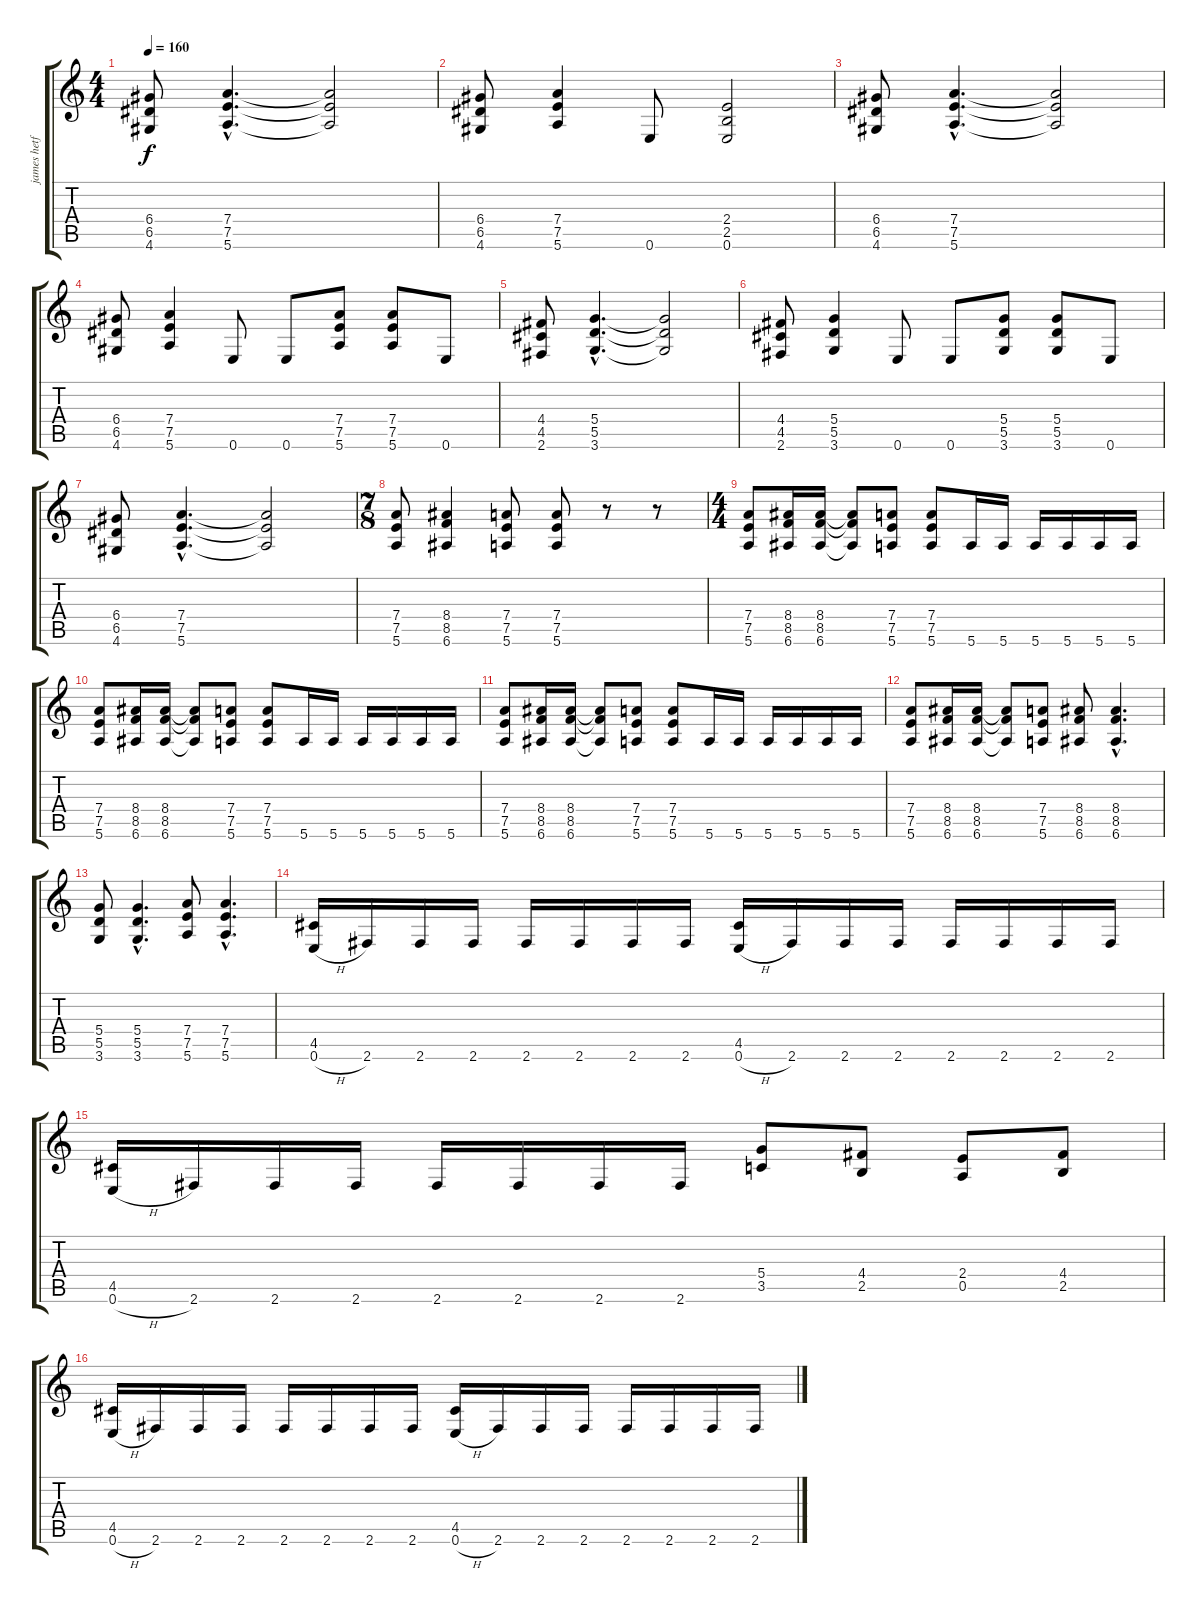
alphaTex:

\track ("james hetfield" "james hetf") {instrument overdrivenguitar}
\staff {score tabs}
\tuning (E4 B3 G3 D3 A2 E2) {hide}
\ts (4 4)
\tempo 160
\clef g2
\ks c
(6.4 6.5 4.6).8{dy f} (7.4{hac} 7.5{hac} 5.6{hac}).4{d} (7.4{t} 7.5{t} 5.6{t}).2 |
(6.4 6.5 4.6).8 (7.4 7.5 5.6).4 0.6.8 (2.4 2.5 0.6).2 |
(6.4 6.5 4.6).8 (7.4{hac} 7.5{hac} 5.6{hac}).4{d} (7.4{t} 7.5{t} 5.6{t}).2 |
(6.4 6.5 4.6).8 (7.4 7.5 5.6).4 0.6.8 0.6.8 (7.4 7.5 5.6).8 (7.4 7.5 5.6).8 0.6.8 |
(4.4 4.5 2.6).8 (5.4{hac} 5.5{hac} 3.6{hac}).4{d} (5.4{t} 5.5{t} 3.6{t}).2 |
(4.4 4.5 2.6).8 (5.4 5.5 3.6).4 0.6.8 0.6.8 (5.4 5.5 3.6).8 (5.4 5.5 3.6).8 0.6.8 |
(6.4 6.5 4.6).8 (7.4{hac} 7.5{hac} 5.6{hac}).4{d} (7.4{t} 7.5{t} 5.6{t}).2 |
\ts (7 8)
(7.4 7.5 5.6).8 (8.4 8.5 6.6).4 (7.4 7.5 5.6).8 (7.4 7.5 5.6).8 r.8 r.8 |
\ts (4 4)
(7.4 7.5 5.6).8 (8.4 8.5 6.6).16 (8.4 8.5 6.6).16 (8.4{t} 8.5{t} 6.6{t}).8 (7.4 7.5 5.6).8 (7.4 7.5 5.6).8 5.6.16 5.6.16 5.6.16 5.6.16 5.6.16 5.6.16 |
(7.4 7.5 5.6).8 (8.4 8.5 6.6).16 (8.4 8.5 6.6).16 (8.4{t} 8.5{t} 6.6{t}).8 (7.4 7.5 5.6).8 (7.4 7.5 5.6).8 5.6.16 5.6.16 5.6.16 5.6.16 5.6.16 5.6.16 |
(7.4 7.5 5.6).8 (8.4 8.5 6.6).16 (8.4 8.5 6.6).16 (8.4{t} 8.5{t} 6.6{t}).8 (7.4 7.5 5.6).8 (7.4 7.5 5.6).8 5.6.16 5.6.16 5.6.16 5.6.16 5.6.16 5.6.16 |
(7.4 7.5 5.6).8 (8.4 8.5 6.6).16 (8.4 8.5 6.6).16 (8.4{t} 8.5{t} 6.6{t}).8 (7.4 7.5 5.6).8 (8.4 8.5 6.6).8 (8.4{hac} 8.5{hac} 6.6{hac}).4{d} |
(5.4 5.5 3.6).8 (5.4{hac} 5.5{hac} 3.6{hac}).4{d} (7.4 7.5 5.6).8 (7.4{hac} 7.5{hac} 5.6{hac}).4{d} |
(4.5 0.6{h}).16 2.6.16 2.6.16 2.6.16 2.6.16 2.6.16 2.6.16 2.6.16 (4.5 0.6{h}).16 2.6.16 2.6.16 2.6.16 2.6.16 2.6.16 2.6.16 2.6.16 |
(4.5 0.6{h}).16 2.6.16 2.6.16 2.6.16 2.6.16 2.6.16 2.6.16 2.6.16 (5.4 3.5).8 (4.4 2.5).8 (2.4 0.5).8 (4.4 2.5).8 |
(4.5 0.6{h}).16 2.6.16 2.6.16 2.6.16 2.6.16 2.6.16 2.6.16 2.6.16 (4.5 0.6{h}).16 2.6.16 2.6.16 2.6.16 2.6.16 2.6.16 2.6.16 2.6.16
